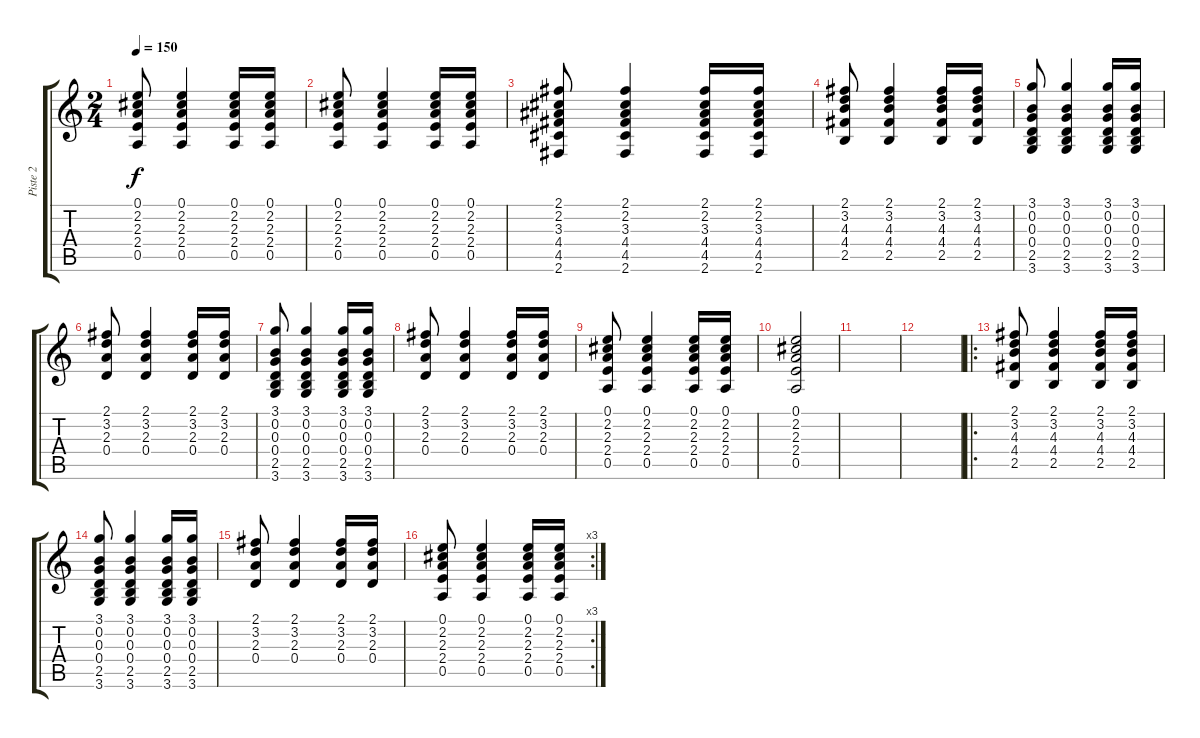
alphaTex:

\track ("Piste 2" "Piste 2") {instrument acousticguitarsteel}
\staff {score tabs}
\tuning (E4 B3 G3 D3 A2 E2) {hide}
\ts (2 4)
\tempo 150
\clef g2
\ks c
(0.1 2.2 2.3 2.4 0.5).8{dy f} (0.1 2.2 2.3 2.4 0.5).4 (0.1 2.2 2.3 2.4 0.5).16 (0.1 2.2 2.3 2.4 0.5).16 |
(0.1 2.2 2.3 2.4 0.5).8 (0.1 2.2 2.3 2.4 0.5).4 (0.1 2.2 2.3 2.4 0.5).16 (0.1 2.2 2.3 2.4 0.5).16 |
(2.1 2.2 3.3 4.4 4.5 2.6).8 (2.1 2.2 3.3 4.4 4.5 2.6).4 (2.1 2.2 3.3 4.4 4.5 2.6).16 (2.1 2.2 3.3 4.4 4.5 2.6).16 |
(2.1 3.2 4.3 4.4 2.5).8 (2.1 3.2 4.3 4.4 2.5).4 (2.1 3.2 4.3 4.4 2.5).16 (2.1 3.2 4.3 4.4 2.5).16 |
(3.1 0.2 0.3 0.4 2.5 3.6).8 (3.1 0.2 0.3 0.4 2.5 3.6).4 (3.1 0.2 0.3 0.4 2.5 3.6).16 (3.1 0.2 0.3 0.4 2.5 3.6).16 |
(2.1 3.2 2.3 0.4).8 (2.1 3.2 2.3 0.4).4 (2.1 3.2 2.3 0.4).16 (2.1 3.2 2.3 0.4).16 |
(3.1 0.2 0.3 0.4 2.5 3.6).8 (3.1 0.2 0.3 0.4 2.5 3.6).4 (3.1 0.2 0.3 0.4 2.5 3.6).16 (3.1 0.2 0.3 0.4 2.5 3.6).16 |
(2.1 3.2 2.3 0.4).8 (2.1 3.2 2.3 0.4).4 (2.1 3.2 2.3 0.4).16 (2.1 3.2 2.3 0.4).16 |
(0.1 2.2 2.3 2.4 0.5).8 (0.1 2.2 2.3 2.4 0.5).4 (0.1 2.2 2.3 2.4 0.5).16 (0.1 2.2 2.3 2.4 0.5).16 |
(0.1 2.2 2.3 2.4 0.5).2 |
|
|
\ro
(2.1 3.2 4.3 4.4 2.5).8 (2.1 3.2 4.3 4.4 2.5).4 (2.1 3.2 4.3 4.4 2.5).16 (2.1 3.2 4.3 4.4 2.5).16 |
(3.1 0.2 0.3 0.4 2.5 3.6).8 (3.1 0.2 0.3 0.4 2.5 3.6).4 (3.1 0.2 0.3 0.4 2.5 3.6).16 (3.1 0.2 0.3 0.4 2.5 3.6).16 |
(2.1 3.2 2.3 0.4).8 (2.1 3.2 2.3 0.4).4 (2.1 3.2 2.3 0.4).16 (2.1 3.2 2.3 0.4).16 |
\rc 3
(0.1 2.2 2.3 2.4 0.5).8 (0.1 2.2 2.3 2.4 0.5).4 (0.1 2.2 2.3 2.4 0.5).16 (0.1 2.2 2.3 2.4 0.5).16
